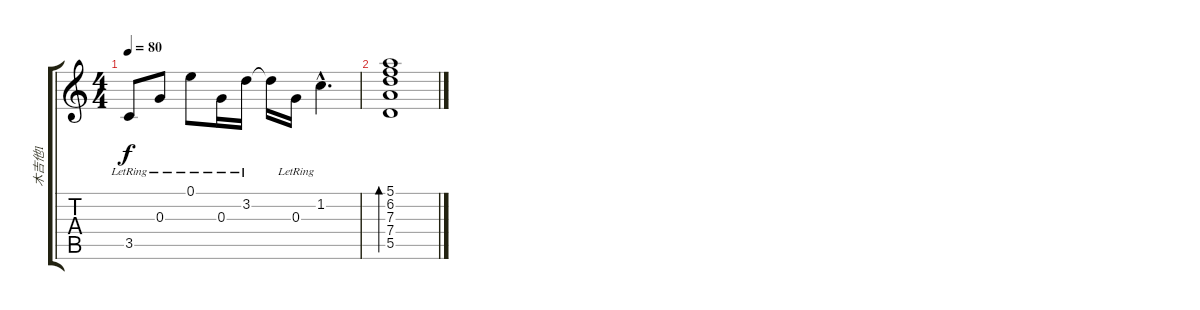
\track ("木吉他1" "木吉他1") {instrument acousticguitarsteel}
\staff {score tabs}
\tuning (E4 B3 G3 D3 A2 E2) {hide}
\ts (4 4)
\tempo 80
\clef g2
\ks c
3.5{lr}.8{dy f} 0.3{lr}.8 0.1{lr}.8 0.3{lr}.16 3.2{lr}.16 3.2{t}.16 0.3{lr}.16 1.2{hac}.4{d} |
(5.1 6.2 7.3 7.4 5.5).1{bd 480}
